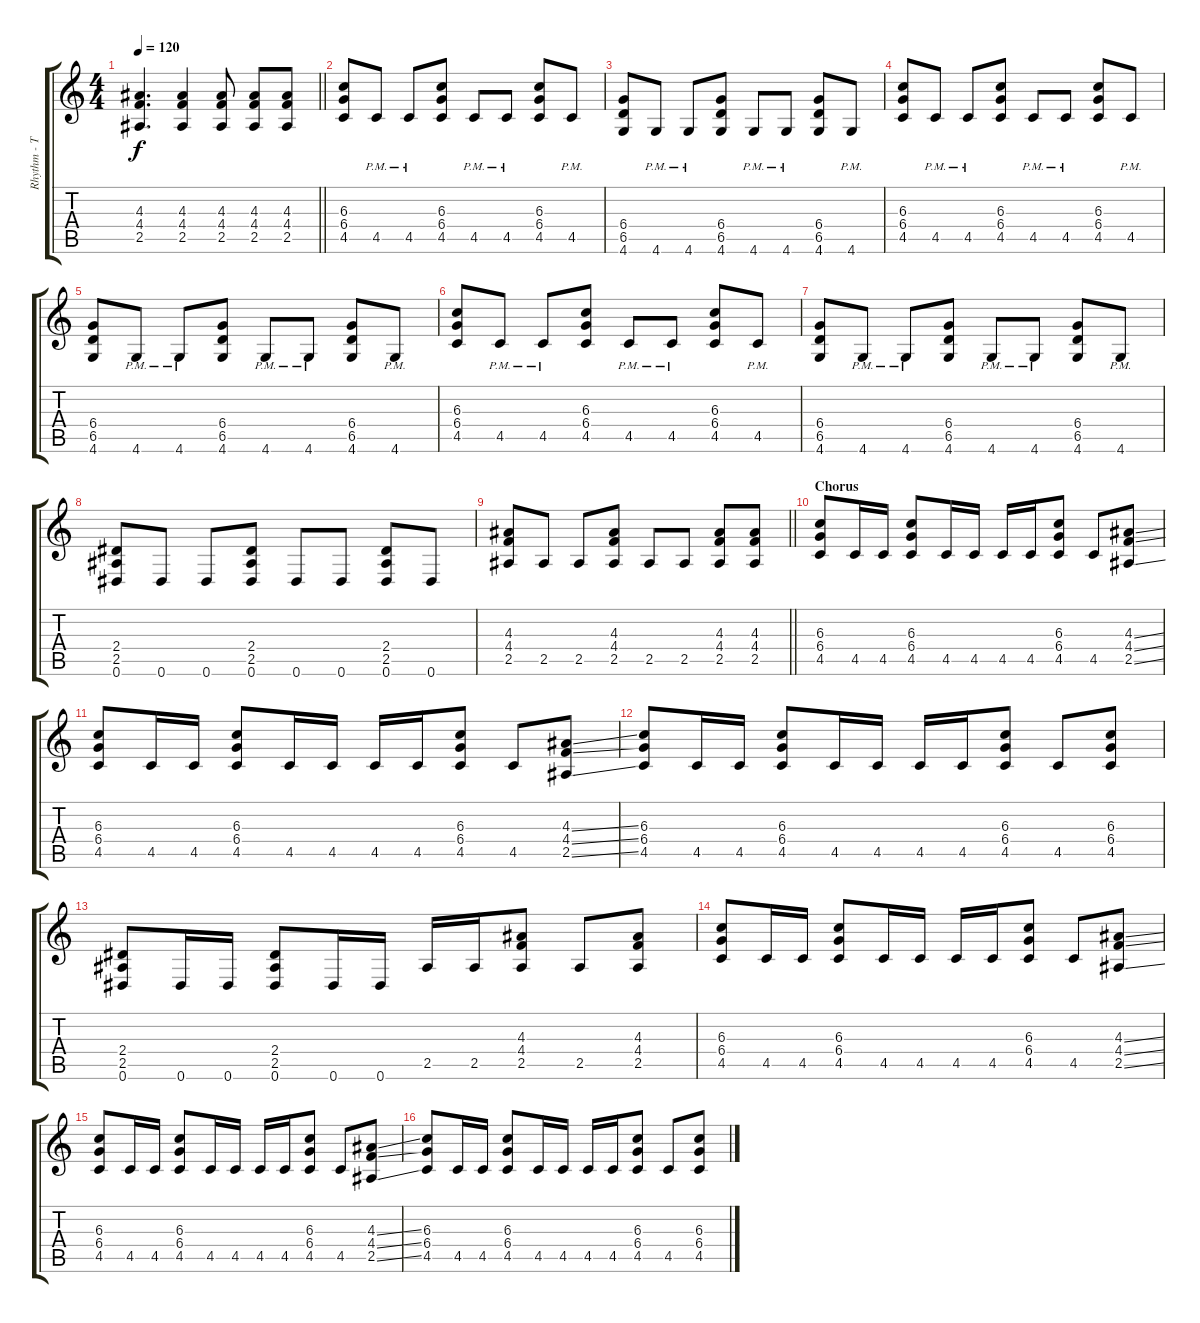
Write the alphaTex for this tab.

\track ("Rhythm - Thomas Herrmann" "Rhythm - T") {instrument distortionguitar}
\staff {score tabs}
\tuning (Eb4 Bb3 Gb3 Db3 Ab2 Eb2) {hide}
\ts (4 4)
\tempo 120
\clef g2
\barLineRight lightlight
\ks c
(4.3 4.4 2.5).4{d dy f} (4.3 4.4 2.5).4 (4.3 4.4 2.5).8 (4.3 4.4 2.5).8 (4.3 4.4 2.5).8 |
(6.3 6.4 4.5).8 4.5{pm}.8 4.5{pm}.8 (6.3 6.4 4.5).8 4.5{pm}.8 4.5{pm}.8 (6.3 6.4 4.5).8 4.5{pm}.8 |
(6.4 6.5 4.6).8 4.6{pm}.8 4.6{pm}.8 (6.4 6.5 4.6).8 4.6{pm}.8 4.6{pm}.8 (6.4 6.5 4.6).8 4.6{pm}.8 |
(6.3 6.4 4.5).8 4.5{pm}.8 4.5{pm}.8 (6.3 6.4 4.5).8 4.5{pm}.8 4.5{pm}.8 (6.3 6.4 4.5).8 4.5{pm}.8 |
(6.4 6.5 4.6).8 4.6{pm}.8 4.6{pm}.8 (6.4 6.5 4.6).8 4.6{pm}.8 4.6{pm}.8 (6.4 6.5 4.6).8 4.6{pm}.8 |
(6.3 6.4 4.5).8 4.5{pm}.8 4.5{pm}.8 (6.3 6.4 4.5).8 4.5{pm}.8 4.5{pm}.8 (6.3 6.4 4.5).8 4.5{pm}.8 |
(6.4 6.5 4.6).8 4.6{pm}.8 4.6{pm}.8 (6.4 6.5 4.6).8 4.6{pm}.8 4.6{pm}.8 (6.4 6.5 4.6).8 4.6{pm}.8 |
(2.4 2.5 0.6).8 0.6.8 0.6.8 (2.4 2.5 0.6).8 0.6.8 0.6.8 (2.4 2.5 0.6).8 0.6.8 |
\barLineRight lightlight
(4.3 4.4 2.5).8 2.5.8 2.5.8 (4.3 4.4 2.5).8 2.5.8 2.5.8 (4.3 4.4 2.5).8 (4.3 4.4 2.5).8 |
\section ("" "Chorus")
(6.3 6.4 4.5).8 4.5.16 4.5.16 (6.3 6.4 4.5).8 4.5.16 4.5.16 4.5.16 4.5.16 (6.3 6.4 4.5).8 4.5.8 (4.3{ss} 4.4{ss} 2.5{ss}).8 |
(6.3 6.4 4.5).8 4.5.16 4.5.16 (6.3 6.4 4.5).8 4.5.16 4.5.16 4.5.16 4.5.16 (6.3 6.4 4.5).8 4.5.8 (4.3{ss} 4.4{ss} 2.5{ss}).8 |
(6.3 6.4 4.5).8 4.5.16 4.5.16 (6.3 6.4 4.5).8 4.5.16 4.5.16 4.5.16 4.5.16 (6.3 6.4 4.5).8 4.5.8 (6.3 6.4 4.5).8 |
(2.4 2.5 0.6).8 0.6.16 0.6.16 (2.4 2.5 0.6).8 0.6.16 0.6.16 2.5.16 2.5.16 (4.3 4.4 2.5).8 2.5.8 (4.3 4.4 2.5).8 |
(6.3 6.4 4.5).8 4.5.16 4.5.16 (6.3 6.4 4.5).8 4.5.16 4.5.16 4.5.16 4.5.16 (6.3 6.4 4.5).8 4.5.8 (4.3{ss} 4.4{ss} 2.5{ss}).8 |
(6.3 6.4 4.5).8 4.5.16 4.5.16 (6.3 6.4 4.5).8 4.5.16 4.5.16 4.5.16 4.5.16 (6.3 6.4 4.5).8 4.5.8 (4.3{ss} 4.4{ss} 2.5{ss}).8 |
(6.3 6.4 4.5).8 4.5.16 4.5.16 (6.3 6.4 4.5).8 4.5.16 4.5.16 4.5.16 4.5.16 (6.3 6.4 4.5).8 4.5.8 (6.3{ss} 6.4{ss} 4.5{ss}).8
